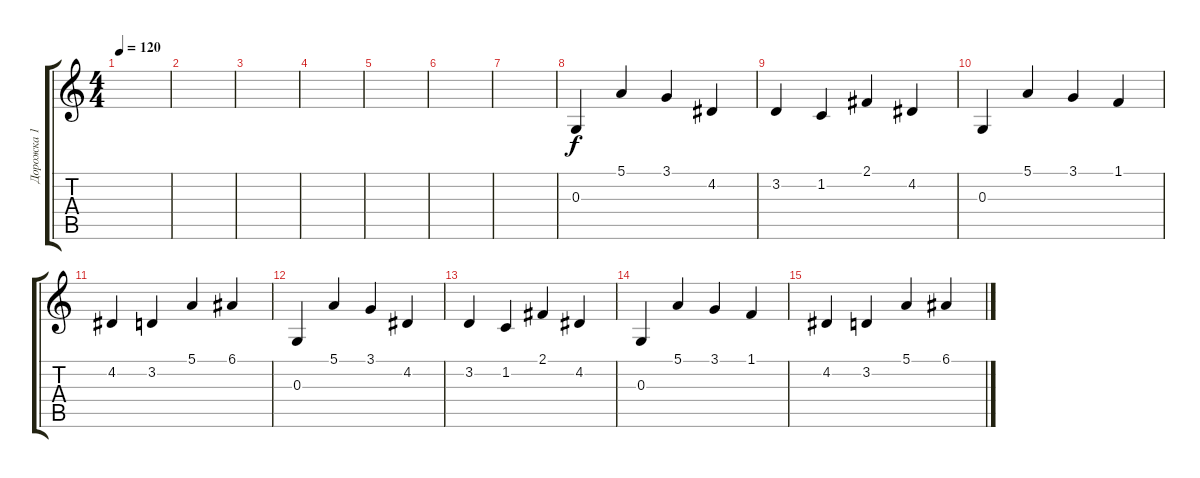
\track ("Дорожка 1" "Дорожка 1") {instrument fx4atmosphere}
\staff {score tabs}
\tuning (E4 B3 G3 D3 A2 E2) {hide}
\ts (4 4)
\tempo 120
\clef g2
\ks c
|
|
|
|
|
|
|
0.3.4 5.1.4 3.1.4 4.2.4 |
3.2.4 1.2.4 2.1.4 4.2.4 |
0.3.4 5.1.4 3.1.4 1.1.4 |
4.2.4 3.2.4 5.1.4 6.1.4 |
0.3.4 5.1.4 3.1.4 4.2.4 |
3.2.4 1.2.4 2.1.4 4.2.4 |
0.3.4 5.1.4 3.1.4 1.1.4 |
4.2.4 3.2.4 5.1.4 6.1.4
